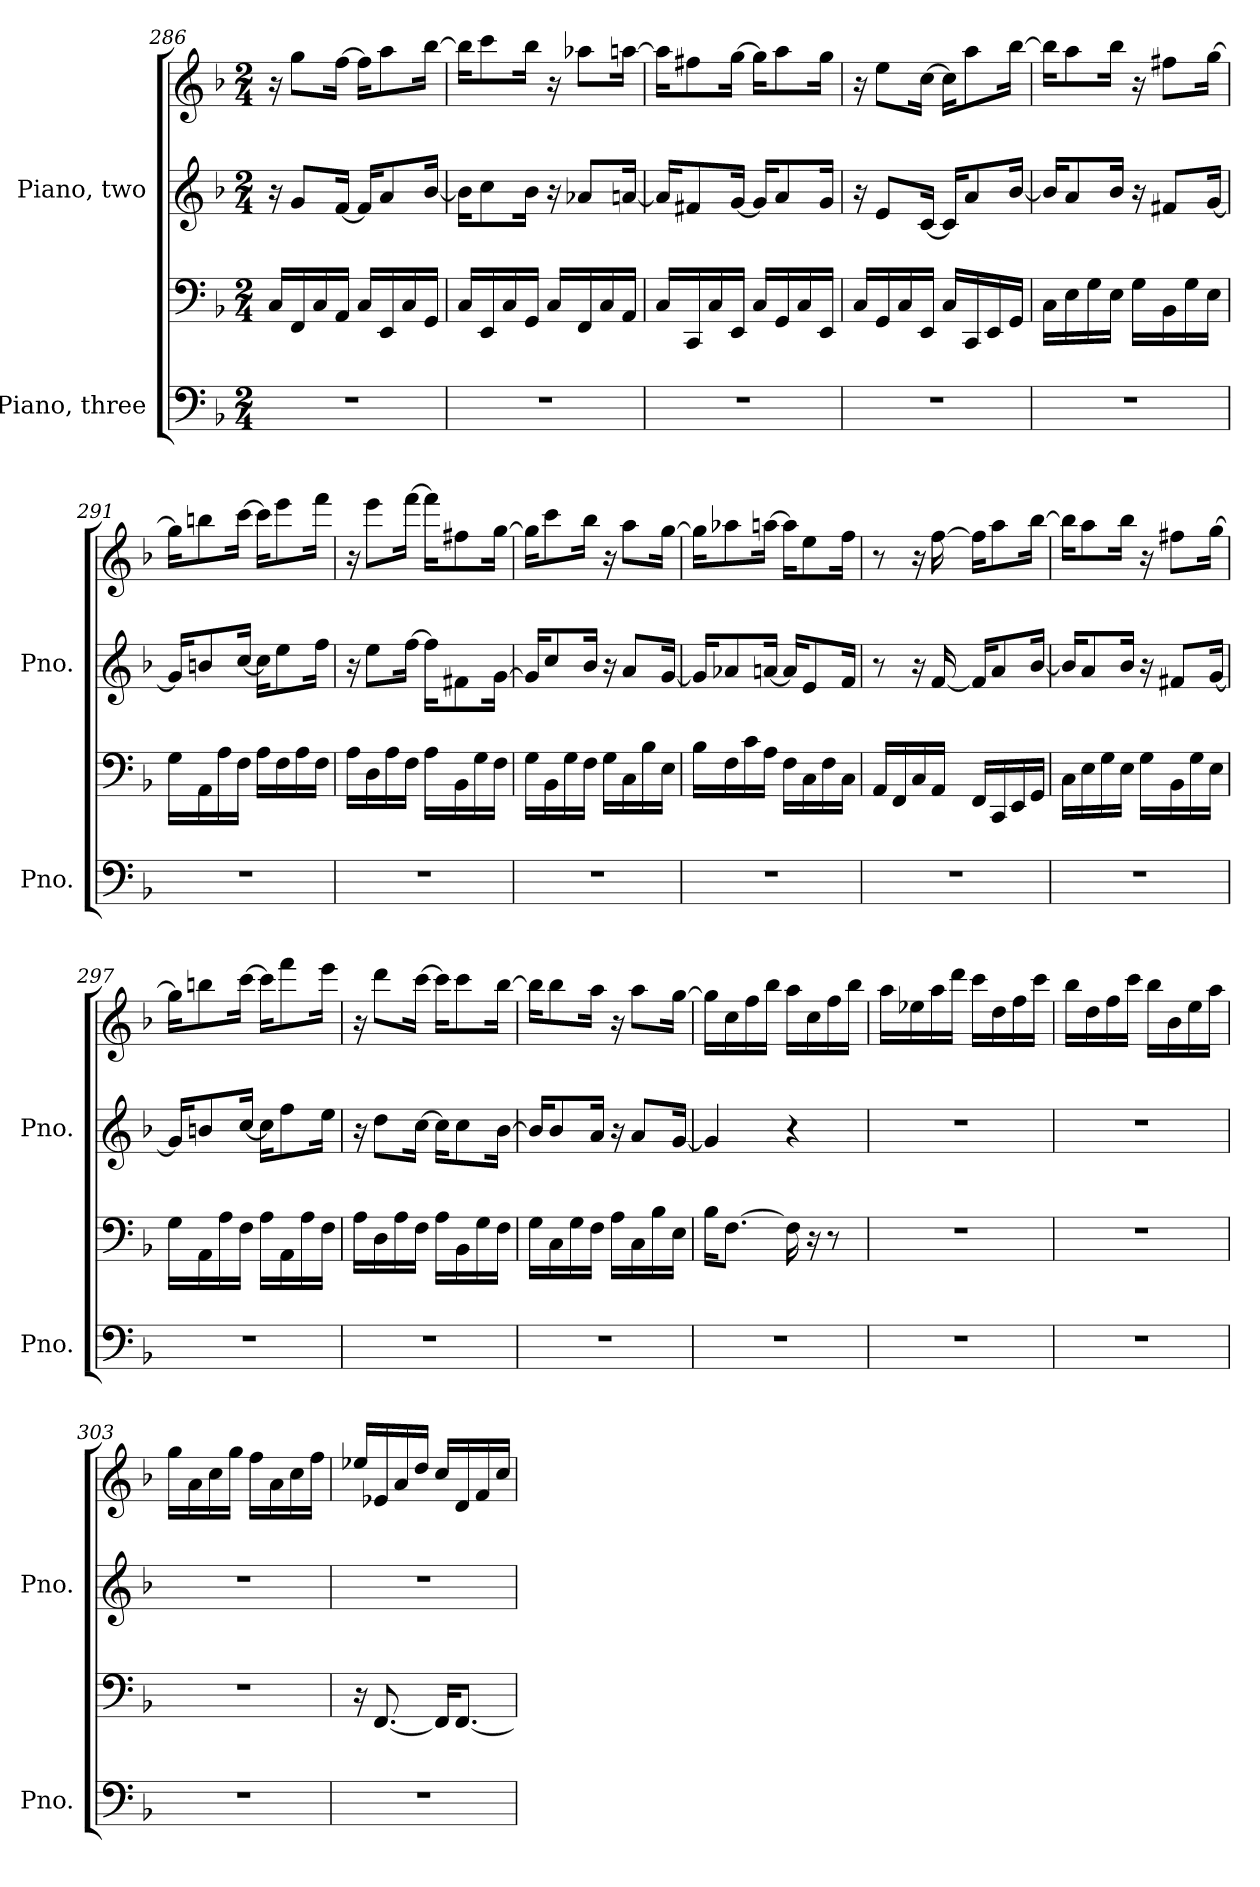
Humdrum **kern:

**kern	**kern	**kern	**kern
*part2	*part2	*part1	*part1
*staff4	*staff3	*staff2	*staff1
*I"Piano, three	*	*I"Piano, two	*
*I'Pno.	*	*I'Pno.	*
*clefF4	*clefF4	*clefG2	*clefG2
*k[b-]	*k[b-]	*k[b-]	*k[b-]
*M2/4	*M2/4	*M2/4	*M2/4
=286	=286	=286	=286
2r	16C/LL	16r	16r
.	16FF/	8g/L	8gg\L
.	16C/	.	.
.	16AA/JJ	[16f/Jk	[16ff\Jk
.	16C/LL	16f/KL]	16ff\KL]
.	16EE/	8a/	8aa\
.	16C/	.	.
.	16GG/JJ	[16b-/Jk	[16bb-\Jk
=287	=287	=287	=287
2r	16C/LL	16b-\KL]	16bb-\KL]
.	16EE/	8cc\	8ccc\
.	16C/	.	.
.	16GG/JJ	16b-\Jk	16bb-\Jk
.	16C/LL	16r	16r
.	16FF/	8a-X/L	8aa-X\L
.	16C/	.	.
.	16AA/JJ	[16an/Jk	[16aan\Jk
!!LO:PB:g=z
=288	=288	=288	=288
2r	16C/LL	16a/KL]	16aa\KL]
.	16CC/	8f#X/	8ff#X\
.	16C/	.	.
.	16EE/JJ	[16g/Jk	[16gg\Jk
.	16C/LL	16g/KL]	16gg\KL]
.	16GG/	8a/	8aa\
.	16C/	.	.
.	16EE/JJ	16g/Jk	16gg\Jk
=289	=289	=289	=289
2r	16C/LL	16r	16r
.	16GG/	8e/L	8ee\L
.	16C/	.	.
.	16EE/JJ	[16c/Jk	[16cc\Jk
.	16C/LL	16c/KL]	16cc\KL]
.	16CC/	8a/	8aa\
.	16EE/	.	.
.	16GG/JJ	[16b-/Jk	[16bb-\Jk
=290	=290	=290	=290
2r	16C\LL	16b-/KL]	16bb-\KL]
.	16E\	8a/	8aa\
.	16G\	.	.
.	16E\JJ	16b-/Jk	16bb-\Jk
.	16G\LL	16r	16r
.	16BB-\	8f#X/L	8ff#X\L
.	16G\	.	.
.	16E\JJ	[16g/Jk	[16gg\Jk
=291	=291	=291	=291
2r	16G\LL	16g/KL]	16gg\KL]
.	16AA\	8bn/	8bbn\
.	16A\	.	.
.	16F\JJ	[16cc/Jk	[16ccc\Jk
.	16A\LL	16cc\KL]	16ccc\KL]
.	16F\	8ee\	8eee\
.	16A\	.	.
.	16F\JJ	16ff\Jk	16fff\Jk
!!LO:LB:g=z
=292	=292	=292	=292
2r	16A\LL	16r	16r
.	16D\	8ee\L	8eee\L
.	16A\	.	.
.	16F\JJ	[16ff\Jk	[16fff\Jk
.	16A\LL	16ff\KL]	16fff\KL]
.	16BB-\	8f#X\	8ff#X\
.	16G\	.	.
.	16F\JJ	[16g\Jk	[16gg\Jk
=293	=293	=293	=293
2r	16G\LL	16g/KL]	16gg\KL]
.	16BB-\	8cc/	8ccc\
.	16G\	.	.
.	16F\JJ	16b-/Jk	16bb-\Jk
.	16G\LL	16r	16r
.	16C\	8a/L	8aa\L
.	16B-\	.	.
.	16E\JJ	[16g/Jk	[16gg\Jk
=294	=294	=294	=294
2r	16B-\LL	16g/KL]	16gg\KL]
.	16F\	8a-X/	8aa-X\
.	16c\	.	.
.	16A\JJ	[16an/Jk	[16aan\Jk
.	16F\LL	16a/KL]	16aa\KL]
.	16C\	8e/	8ee\
.	16F\	.	.
.	16C\JJ	16f/Jk	16ff\Jk
=295	=295	=295	=295
2r	16AA/LL	8r	8r
.	16FF/	.	.
.	16C/	16r	16r
.	16AA/JJ	[16f/	[16ff\
.	16FF/LL	16f/KL]	16ff\KL]
.	16CC/	8a/	8aa\
.	16EE/	.	.
.	16GG/JJ	[16b-/Jk	[16bb-\Jk
!!LO:LB:g=z
=296	=296	=296	=296
2r	16C\LL	16b-/KL]	16bb-\KL]
.	16E\	8a/	8aa\
.	16G\	.	.
.	16E\JJ	16b-/Jk	16bb-\Jk
.	16G\LL	16r	16r
.	16BB-\	8f#X/L	8ff#X\L
.	16G\	.	.
.	16E\JJ	[16g/Jk	[16gg\Jk
=297	=297	=297	=297
2r	16G\LL	16g/KL]	16gg\KL]
.	16AA\	8bn/	8bbn\
.	16A\	.	.
.	16F\JJ	[16cc/Jk	[16ccc\Jk
.	16A\LL	16cc\KL]	16ccc\KL]
.	16AA\	8ff\	8fff\
.	16A\	.	.
.	16F\JJ	16ee\Jk	16eee\Jk
=298	=298	=298	=298
2r	16A\LL	16r	16r
.	16D\	8dd\L	8ddd\L
.	16A\	.	.
.	16F\JJ	[16cc\Jk	[16ccc\Jk
.	16A\LL	16cc\KL]	16ccc\KL]
.	16BB-\	8cc\	8ccc\
.	16G\	.	.
.	16F\JJ	[16b-\Jk	[16bb-\Jk
=299	=299	=299	=299
2r	16G\LL	16b-/KL]	16bb-\KL]
.	16C\	8b-/	8bb-\
.	16G\	.	.
.	16F\JJ	16a/Jk	16aa\Jk
.	16A\LL	16r	16r
.	16C\	8a/L	8aa\L
.	16B-\	.	.
.	16E\JJ	[16g/Jk	[16gg\Jk
!!LO:PB:g=z
=300	=300	=300	=300
2r	16B-\KL	4g/]	16gg\LL]
.	[8.F\J	.	16cc\
.	.	.	16ff\
.	.	.	16bb-\JJ
.	16F\]	4r	16aa\LL
.	16r	.	16cc\
.	8r	.	16ff\
.	.	.	16bb-\JJ
=301	=301	=301	=301
2r	2r	2r	16aa\LL
.	.	.	16ee-X\
.	.	.	16aa\
.	.	.	16ddd\JJ
.	.	.	16ccc\LL
.	.	.	16dd\
.	.	.	16ff\
.	.	.	16ccc\JJ
=302	=302	=302	=302
2r	2r	2r	16bb-\LL
.	.	.	16dd\
.	.	.	16ff\
.	.	.	16ccc\JJ
.	.	.	16bb-\LL
.	.	.	16b-\
.	.	.	16ee\
.	.	.	16aa\JJ
=303	=303	=303	=303
2r	2r	2r	16gg\LL
.	.	.	16a\
.	.	.	16cc\
.	.	.	16gg\JJ
.	.	.	16ff\LL
.	.	.	16a\
.	.	.	16cc\
.	.	.	16ff\JJ
!!LO:LB:g=z
=304	=304	=304	=304
2r	16r	2r	16ee-X/LL
.	[8.FF/	.	16e-X/
.	.	.	16a/
.	.	.	16dd/JJ
.	16FF/KL]	.	16cc/LL
.	[8.FF/J	.	16d/
.	.	.	16f/
.	.	.	16cc/JJ
=	=	=	=
*-	*-	*-	*-
